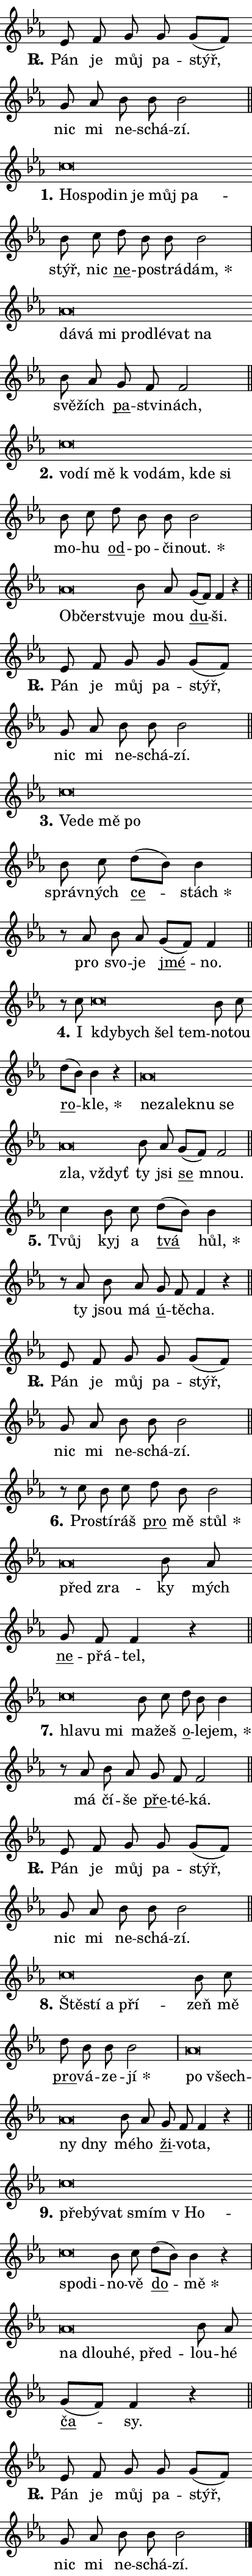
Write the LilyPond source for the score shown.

\version "2.22.1"
\header { tagline = "" }
\paper {
  indent = 0\cm
  top-margin = 0\cm
  right-margin = 0\cm
  bottom-margin = 0\cm
  left-margin = 0\cm
  paper-width = 7\cm
  page-breaking = #ly:one-page-breaking
  system-system-spacing.basic-distance = #11
  score-system-spacing.basic-distance = #11
  ragged-last = ##f
}


%% Author: Thomas Morley
%% https://lists.gnu.org/archive/html/lilypond-user/2020-05/msg00002.html
#(define (line-position grob)
"Returns position of @var[grob} in current system:
   @code{'start}, if at first time-step
   @code{'end}, if at last time-step
   @code{'middle} otherwise
"
  (let* ((col (ly:item-get-column grob))
         (ln (ly:grob-object col 'left-neighbor))
         (rn (ly:grob-object col 'right-neighbor))
         (col-to-check-left (if (ly:grob? ln) ln col))
         (col-to-check-right (if (ly:grob? rn) rn col))
         (break-dir-left
           (and
             (ly:grob-property col-to-check-left 'non-musical #f)
             (ly:item-break-dir col-to-check-left)))
         (break-dir-right
           (and
             (ly:grob-property col-to-check-right 'non-musical #f)
             (ly:item-break-dir col-to-check-right))))
        (cond ((eqv? 1 break-dir-left) 'start)
              ((eqv? -1 break-dir-right) 'end)
              (else 'middle))))

#(define (tranparent-at-line-position vctor)
  (lambda (grob)
  "Relying on @code{line-position} select the relevant enry from @var{vctor}.
Used to determine transparency,"
    (case (line-position grob)
      ((end) (not (vector-ref vctor 0)))
      ((middle) (not (vector-ref vctor 1)))
      ((start) (not (vector-ref vctor 2))))))

noteHeadBreakVisibility =
#(define-music-function (break-visibility)(vector?)
"Makes @code{NoteHead}s transparent relying on @var{break-visibility}"
#{
  \override NoteHead.transparent =
    #(tranparent-at-line-position break-visibility)
#})

#(define delete-ledgers-for-transparent-note-heads
  (lambda (grob)
    "Reads whether a @code{NoteHead} is transparent.
If so this @code{NoteHead} is removed from @code{'note-heads} from
@var{grob}, which is supposed to be @code{LedgerLineSpanner}.
As a result ledgers are not printed for this @code{NoteHead}"
    (let* ((nhds-array (ly:grob-object grob 'note-heads))
           (nhds-list
             (if (ly:grob-array? nhds-array)
                 (ly:grob-array->list nhds-array)
                 '()))
           ;; Relies on the transparent-property being done before
           ;; Staff.LedgerLineSpanner.after-line-breaking is executed.
           ;; This is fragile ...
           (to-keep
             (remove
               (lambda (nhd)
                 (ly:grob-property nhd 'transparent #f))
               nhds-list)))
      ;; TODO find a better method to iterate over grob-arrays, similiar
      ;; to filter/remove etc for lists
      ;; For now rebuilt from scratch
      (set! (ly:grob-object grob 'note-heads)  '())
      (for-each
        (lambda (nhd)
          (ly:pointer-group-interface::add-grob grob 'note-heads nhd))
        to-keep))))

hideNotes = {
  \noteHeadBreakVisibility #begin-of-line-visible
}
unHideNotes = {
  \noteHeadBreakVisibility #all-visible
}

% work-around for resetting accidentals
% https://lilypond.org/doc/v2.23/Documentation/notation/displaying-rhythms#unmetered-music
cadenzaMeasure = {
  \cadenzaOff
  \partial 1024 s1024
  \cadenzaOn
}

#(define-markup-command (accent layout props text) (markup?)
  "Underline accented syllable"
  (interpret-markup layout props
    #{\markup \override #'(offset . 4.3) \underline { #text }#}))

responsum = \markup \concat {
  "R" \hspace #-1.05 \path #0.1 #'((moveto 0 0.07) (lineto 0.9 0.8)) \hspace #0.05 "."
}

\layout {
    \context {
        \Staff
        \remove "Time_signature_engraver"
        \override LedgerLineSpanner.after-line-breaking = #delete-ledgers-for-transparent-note-heads
    }
    \context {
        \Voice {
            \override NoteHead.output-attributes = #'((class . "notehead"))
            \override Hairpin.height = #0.55
        }
    }
    \context {
        \Lyrics {
            \override StanzaNumber.output-attributes = #'((class . "stanzanumber"))
            \override LyricSpace.minimum-distance = #0.9
            \override LyricText.font-name = #"TeX Gyre Schola"
            \override LyricText.font-size = 1
            \override StanzaNumber.font-name = #"TeX Gyre Schola Bold"
            \override StanzaNumber.font-size = 1
        }
    }
}

% magnetic-lyrics.ily
%
%   written by
%     Jean Abou Samra <jean@abou-samra.fr>
%     Werner Lemberg <wl@gnu.org>
%
%   adapted by
%     Jiri Hon <jiri.hon@gmail.com>
%
% Version 2022-Apr-15

% https://www.mail-archive.com/lilypond-user@gnu.org/msg149350.html

#(define (Left_hyphen_pointer_engraver context)
   "Collect syllable-hyphen-syllable occurrences in lyrics and store
them in properties.  This engraver only looks to the left.  For
example, if the lyrics input is @code{foo -- bar}, it does the
following.

@itemize @bullet
@item
Set the @code{text} property of the @code{LyricHyphen} grob between
@q{foo} and @q{bar} to @code{foo}.

@item
Set the @code{left-hyphen} property of the @code{LyricText} grob with
text @q{foo} to the @code{LyricHyphen} grob between @q{foo} and
@q{bar}.
@end itemize

Use this auxiliary engraver in combination with the
@code{lyric-@/text::@/apply-@/magnetic-@/offset!} hook."
   (let ((hyphen #f)
         (text #f))
     (make-engraver
      (acknowledgers
       ((lyric-syllable-interface engraver grob source-engraver)
        (set! text grob)))
      (end-acknowledgers
       ((lyric-hyphen-interface engraver grob source-engraver)
        ;(when (not (grob::has-interface grob 'lyric-space-interface))
          (set! hyphen grob)));)
      ((stop-translation-timestep engraver)
       (when (and text hyphen)
         (ly:grob-set-object! text 'left-hyphen hyphen))
       (set! text #f)
       (set! hyphen #f)))))

#(define (lyric-text::apply-magnetic-offset! grob)
   "If the space between two syllables is less than the value in
property @code{LyricText@/.details@/.squash-threshold}, move the right
syllable to the left so that it gets concatenated with the left
syllable.

Use this function as a hook for
@code{LyricText@/.after-@/line-@/breaking} if the
@code{Left_@/hyphen_@/pointer_@/engraver} is active."
   (let ((hyphen (ly:grob-object grob 'left-hyphen #f)))
     (when hyphen
       (let ((left-text (ly:spanner-bound hyphen LEFT)))
         (when (grob::has-interface left-text 'lyric-syllable-interface)
           (let* ((common (ly:grob-common-refpoint grob left-text X))
                  (this-x-ext (ly:grob-extent grob common X))
                  (left-x-ext
                   (begin
                     ;; Trigger magnetism for left-text.
                     (ly:grob-property left-text 'after-line-breaking)
                     (ly:grob-extent left-text common X)))
                  ;; `delta` is the gap width between two syllables.
                  (delta (- (interval-start this-x-ext)
                            (interval-end left-x-ext)))
                  (details (ly:grob-property grob 'details))
                  (threshold (assoc-get 'squash-threshold details 0.2)))
             (when (< delta threshold)
               (let* (;; We have to manipulate the input text so that
                      ;; ligatures crossing syllable boundaries are not
                      ;; disabled.  For languages based on the Latin
                      ;; script this is essentially a beautification.
                      ;; However, for non-Western scripts it can be a
                      ;; necessity.
                      (lt (ly:grob-property left-text 'text))
                      (rt (ly:grob-property grob 'text))
                      (is-space (grob::has-interface hyphen 'lyric-space-interface))
                      (space (if is-space " " ""))
                      (space-markup (grob-interpret-markup grob " "))
                      (space-size (interval-length (ly:stencil-extent space-markup X)))
                      (extra-delta (if is-space space-size 0))
                      ;; Append new syllable.
                      (ltrt-space (if (and (string? lt) (string? rt))
                                (string-append lt space rt)
                                (make-concat-markup (list lt space rt))))
                      ;; Right-align `ltrt` to the right side.
                      (ltrt-space-markup (grob-interpret-markup
                               grob
                               (make-translate-markup
                                (cons (interval-length this-x-ext) 0)
                                (make-right-align-markup ltrt-space)))))
                 (begin
                   ;; Don't print `left-text`.
                   (ly:grob-set-property! left-text 'stencil #f)
                   ;; Set text and stencil (which holds all collected
                   ;; syllables so far) and shift it to the left.
                   (ly:grob-set-property! grob 'text ltrt-space)
                   (ly:grob-set-property! grob 'stencil ltrt-space-markup)
                   (ly:grob-translate-axis! grob (- (- delta extra-delta)) X))))))))))


#(define (lyric-hyphen::displace-bounds-first grob)
   ;; Make very sure this callback isn't triggered too early.
   (let ((left (ly:spanner-bound grob LEFT))
         (right (ly:spanner-bound grob RIGHT)))
     (ly:grob-property left 'after-line-breaking)
     (ly:grob-property right 'after-line-breaking)
     (ly:lyric-hyphen::print grob)))

squashThreshold = #0.4

\layout {
  \context {
    \Lyrics
    \consists #Left_hyphen_pointer_engraver
    \override LyricText.after-line-breaking =
      #lyric-text::apply-magnetic-offset!
    \override LyricHyphen.stencil = #lyric-hyphen::displace-bounds-first
    \override LyricText.details.squash-threshold = \squashThreshold
    \override LyricHyphen.minimum-distance = 0
    \override LyricHyphen.minimum-length = \squashThreshold
  }
}

squash = \override LyricText.details.squash-threshold = 9999
unSquash = \override LyricText.details.squash-threshold = \squashThreshold

left = \override LyricText.self-alignment-X = #LEFT
unLeft = \revert LyricText.self-alignment-X

starOffset = #(lambda (grob) 
                (let ((x_offset (ly:self-alignment-interface::aligned-on-x-parent grob)))
                  (if (= x_offset 0) 0 (+ x_offset 1.2))))

star = #(define-music-function (syllable)(string?)
"Append star separator at the end of a syllable"
#{
  \once \override LyricText.X-offset = #starOffset
  \lyricmode { \markup {
    #syllable
    \override #'((font-name . "TeX Gyre Schola Bold")) \hspace #0.2 \lower #0.65 \larger "*"
  } }
#})

starAccent = #(define-music-function (syllable)(string?)
"Append star separator at the end of a syllable and make accent"
#{
  \once \override LyricText.X-offset = #starOffset
  \lyricmode { \markup {
    \accent #syllable
    \override #'((font-name . "TeX Gyre Schola Bold")) \hspace #0.2 \lower #0.65 \larger "*"
  } }
#})

breath = #(define-music-function (syllable)(string?)
"Append breathing indicator at the end of a syllable"
#{
  \lyricmode { \markup { #syllable "+" } }
#})

optionalBreath = #(define-music-function (syllable)(string?)
"Append optional breathing indicator at the end of a syllable"
#{
  \lyricmode { \markup { #syllable "(+)" } }
#})


\score {
    <<
        \new Voice = "melody" { \cadenzaOn \key es \major \relative { es'8 f g g g[( f)] \bar "" g as bes bes bes2 \cadenzaMeasure \bar "||" \break }
\relative { c''\breve*1/16 \hideNotes \breve*1/16 \bar "" \breve*1/16 \bar "" \breve*1/16 \bar "" \breve*1/16 \breve*1/16 \bar "" \unHideNotes bes8 c \bar "" d bes bes bes2 \cadenzaMeasure \bar "|" as\breve*1/16 \hideNotes \breve*1/16 \bar "" \breve*1/16 \bar "" \breve*1/16 \bar "" \breve*1/16 \bar "" \breve*1/16 \breve*1/16 \bar "" \unHideNotes bes8 as \bar "" g f f2 \cadenzaMeasure \bar "||" \break }
\relative { c''\breve*1/16 \hideNotes \breve*1/16 \bar "" \breve*1/16 \bar "" \breve*1/16 \bar "" \breve*1/16 \bar "" \breve*1/16 \breve*1/16 \bar "" \unHideNotes bes8 c \bar "" d bes bes bes2 \cadenzaMeasure \bar "|" as\breve*1/16 \hideNotes \breve*1/16 \breve*1/16 \bar "" \unHideNotes bes8 as \bar "" g[( f)] f4 r \cadenzaMeasure \bar "||" \break }
\relative { es'8 f g g g[( f)] \bar "" g as bes bes bes2 \cadenzaMeasure \bar "||" \break }
\relative { c''\breve*1/16 \hideNotes \breve*1/16 \bar "" \breve*1/16 \breve*1/16 \bar "" \unHideNotes bes8 c \bar "" d[( bes)] bes4 \cadenzaMeasure \bar "|" r8 as bes8 as \bar "" g[( f)] f4 \cadenzaMeasure \bar "||" \break }
\relative { r8 c'' c\breve*1/16 \hideNotes \breve*1/16 \bar "" \breve*1/16 \breve*1/16 \bar "" \unHideNotes bes8 c \bar "" d[( bes)] bes4 r \cadenzaMeasure \bar "|" as\breve*1/16 \hideNotes \breve*1/16 \bar "" \breve*1/16 \bar "" \breve*1/16 \bar "" \breve*1/16 \bar "" \breve*1/16 \breve*1/16 \bar "" \unHideNotes bes8 as \bar "" g[( f)] f2 \cadenzaMeasure \bar "||" \break }
\relative { c''4 bes8 c \bar "" d[( bes)] bes4 \cadenzaMeasure \bar "|" r8 as bes8 as \bar "" g f f4 r \cadenzaMeasure \bar "||" \break }
\relative { es'8 f g g g[( f)] \bar "" g as bes bes bes2 \cadenzaMeasure \bar "||" \break }
\relative { r8 c'' bes8 c \bar "" d bes bes2 \cadenzaMeasure \bar "|" as\breve*1/16 \hideNotes \breve*1/16 \bar "" \unHideNotes bes8 as \bar "" g f f4 r \cadenzaMeasure \bar "||" \break }
\relative { c''\breve*1/16 \hideNotes \breve*1/16 \breve*1/16 \bar "" \unHideNotes bes8 c \bar "" d bes bes4 \cadenzaMeasure \bar "|" r8 as bes8 as \bar "" g f f2 \cadenzaMeasure \bar "||" \break }
\relative { es'8 f g g g[( f)] \bar "" g as bes bes bes2 \cadenzaMeasure \bar "||" \break }
\relative { c''\breve*1/16 \hideNotes \breve*1/16 \bar "" \breve*1/16 \breve*1/16 \bar "" \unHideNotes bes8 c \bar "" d bes bes bes2 \cadenzaMeasure \bar "|" as\breve*1/16 \hideNotes \breve*1/16 \bar "" \breve*1/16 \breve*1/16 \bar "" \unHideNotes bes8 as \bar "" g f f4 r \cadenzaMeasure \bar "||" \break }
\relative { c''\breve*1/16 \hideNotes \breve*1/16 \bar "" \breve*1/16 \bar "" \breve*1/16 \bar "" \breve*1/16 \bar "" \breve*1/16 \breve*1/16 \bar "" \unHideNotes bes8 c \bar "" d[( bes)] bes4 r \cadenzaMeasure \bar "|" as\breve*1/16 \hideNotes \breve*1/16 \bar "" \breve*1/16 \breve*1/16 \bar "" \unHideNotes bes8 as \bar "" g[( f)] f4 r \cadenzaMeasure \bar "||" \break }
\relative { es'8 f g g g[( f)] \bar "" g as bes bes bes2 \cadenzaMeasure \bar "||" \break } \bar "|." }
        \new Lyrics \lyricsto "melody" { \lyricmode { \set stanza = \responsum
Pán je můj pa -- stýř, nic mi ne -- schá -- zí.
\set stanza = "1."
\left Ho -- \squash spo -- din je můj pa -- \unLeft \unSquash stýř, nic \markup \accent ne -- po -- strá -- \star dám, \left dá -- \squash vá mi prod -- lé -- vat na \unLeft \unSquash svě -- žích \markup \accent pa -- stvi -- nách,
\set stanza = "2."
\left vo -- \squash dí mě "k vo" -- dám, kde si \unLeft \unSquash mo -- hu \markup \accent od -- po -- či -- \star nout. \left Ob -- \squash čer -- stvu -- \unLeft \unSquash je mou \markup \accent du -- ši.
\set stanza = \responsum
Pán je můj pa -- stýř, nic mi ne -- schá -- zí.
\set stanza = "3."
\left Ve -- \squash de mě po \unLeft \unSquash správ -- ných \markup \accent ce -- \star stách pro svo -- je \markup \accent jmé -- no.
\set stanza = "4."
I \left kdy -- \squash bych šel tem -- \unLeft \unSquash no -- tou \markup \accent ro -- \star kle, \left ne -- \squash za -- lek -- nu se zla, vždyť \unLeft \unSquash ty jsi \markup \accent se mnou.
\set stanza = "5."
Tvůj kyj a \markup \accent tvá \star hůl, ty jsou má \markup \accent ú -- tě -- cha.
\set stanza = \responsum
Pán je můj pa -- stýř, nic mi ne -- schá -- zí.
\set stanza = "6."
Pro -- stí -- ráš \markup \accent pro mě \star stůl \left před \squash zra -- \unLeft \unSquash ky mých \markup \accent ne -- přá -- tel,
\set stanza = "7."
\left hla -- \squash vu mi \unLeft \unSquash ma -- žeš \markup \accent o -- le -- \star jem, má čí -- še \markup \accent pře -- té -- ká.
\set stanza = \responsum
Pán je můj pa -- stýř, nic mi ne -- schá -- zí.
\set stanza = "8."
\left Ště -- \squash stí a pří -- \unLeft \unSquash zeň mě \markup \accent pro -- vá -- ze -- \star jí \left po \squash všech -- ny dny \unLeft \unSquash mé -- ho \markup \accent ži -- vo -- ta,
\set stanza = "9."
\left pře -- \squash bý -- vat smím "v Ho" -- spo -- di -- \unLeft \unSquash no -- vě \markup \accent do -- \star mě \left na \squash dlou -- hé, před -- \unLeft \unSquash lou -- hé \markup \accent ča -- sy.
\set stanza = \responsum
Pán je můj pa -- stýř, nic mi ne -- schá -- zí. } }
    >>
    \layout {}
}
